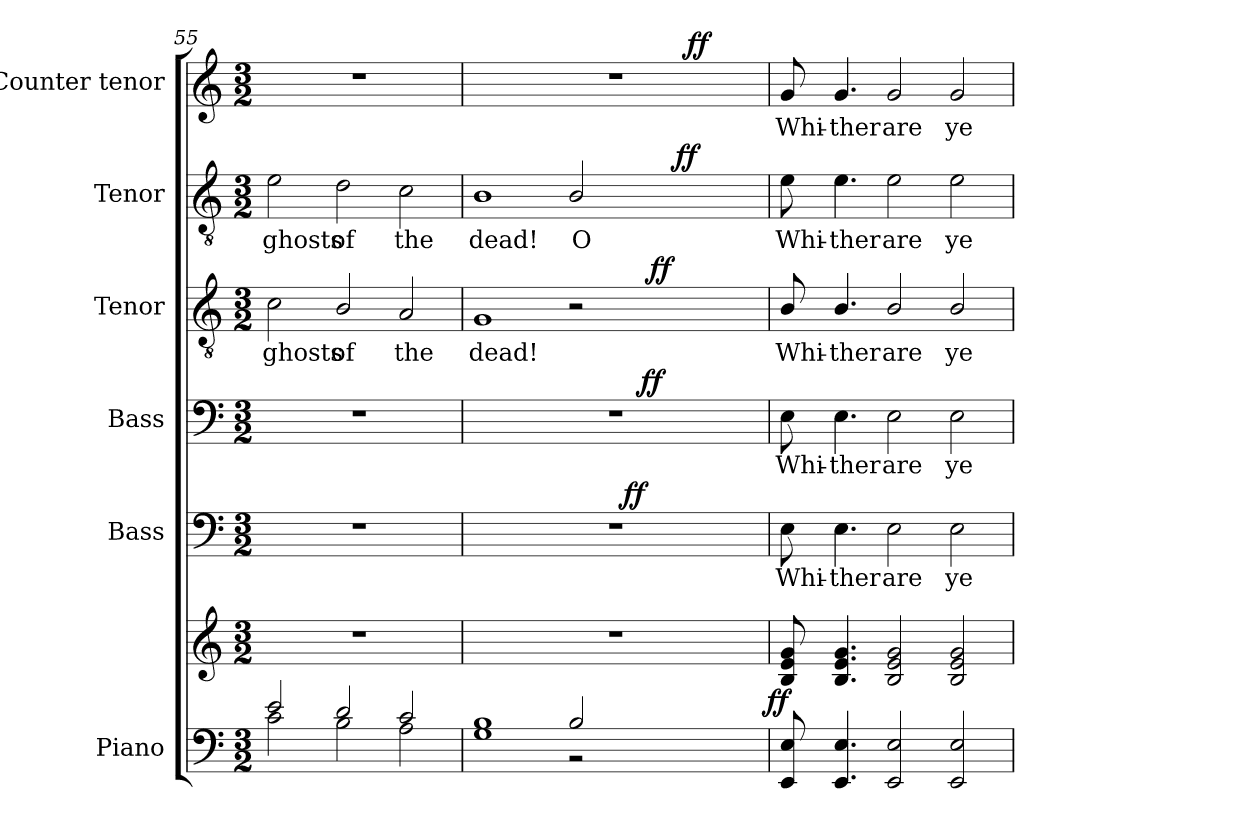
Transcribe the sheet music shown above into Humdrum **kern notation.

**kern	**kern	**dynam	**kern	**text	**dynam	**kern	**text	**dynam	**kern	**text	**dynam	**kern	**text	**dynam	**kern	**text	**dynam
*part6	*part6	*part6	*part5	*part5	*part5	*part4	*part4	*part4	*part3	*part3	*part3	*part2	*part2	*part2	*part1	*part1	*part1
*staff7	*staff6	*staff6/7	*staff5	*staff5	*staff5	*staff4	*staff4	*staff4	*staff3	*staff3	*staff3	*staff2	*staff2	*staff2	*staff1	*staff1	*staff1
*I"Piano	*	*	*I"Bass	*	*	*I"Bass	*	*	*I"Tenor	*	*	*I"Tenor	*	*	*I"Counter tenor	*	*
*I'Pno.	*	*	*I'B.	*	*	*I'B.	*	*	*I'T.	*	*	*I'T.	*	*	*	*	*
*clefF4	*clefG2	*	*clefF4	*	*	*clefF4	*	*	*clefGv2	*	*	*clefGv2	*	*	*clefG2	*	*
*	*	*	*	*	*	*	*	*	*ITrd7c12	*	*	*ITrd7c12	*	*	*	*	*
*k[]	*k[]	*	*k[]	*	*	*k[]	*	*	*k[]	*	*	*k[]	*	*	*k[]	*	*
*C:	*C:	*	*C:	*	*	*C:	*	*	*C:	*	*	*C:	*	*	*C:	*	*
*M3/2	*M3/2	*	*M3/2	*	*	*M3/2	*	*	*M3/2	*	*	*M3/2	*	*	*M3/2	*	*
=55	=55	=55	=55	=55	=55	=55	=55	=55	=55	=55	=55	=55	=55	=55	=55	=55	=55
*^	*	*	*	*	*	*	*	*	*	*	*	*	*	*	*	*	*
!	!	!LO:N:vis=1	!	!LO:N:vis=1	!	!	!LO:N:vis=1	!	!	!	!	!	!	!	!	!	!	!
!	!	!	!	!	!	!	!	!	!	!	!LO:LY:b:color=#000000	!	!	!	!	!	!	!
!	!	!	!	!	!	!	!	!	!	!	!	!	!	!LO:LY:b:color=#000000	!	!LO:N:vis=1	!	!
2ei/	2ci\	1.r	.	1.r	.	.	1.r	.	.	2Ci\	ghosts	.	2Ei\	ghosts	.	1.r	.	.
!	!	!	!	!	!	!	!	!	!	!	!LO:LY:b:color=#000000	!	!	!	!	!	!	!
!	!	!	!	!	!	!	!	!	!	!	!	!	!	!LO:LY:b:color=#000000	!	!	!	!
2di/	2Bi\	.	.	.	.	.	.	.	.	2BBi/	of	.	2Di\	of	.	.	.	.
!	!	!	!	!	!	!	!	!	!	!	!LO:LY:b:color=#000000	!	!	!	!	!	!	!
!	!	!	!	!	!	!	!	!	!	!	!	!	!	!LO:LY:b:color=#000000	!	!	!	!
2ci/	2Ai\	.	.	.	.	.	.	.	.	2AAi/	the	.	2Ci\	the	.	.	.	.
=56	=56	=56	=56	=56	=56	=56	=56	=56	=56	=56	=56	=56	=56	=56	=56	=56	=56	=56
!	!	!LO:N:vis=1	!	!LO:N:vis=1	!	!	!LO:N:vis=1	!	!	!	!	!	!	!	!	!	!	!
!	!	!	!	!	!	!	!	!	!	!	!LO:LY:b:color=#000000	!	!	!	!	!	!	!
!	!	!	!	!	!	!	!	!	!	!	!	!	!	!LO:LY:b:color=#000000	!	!LO:N:vis=1	!	!
*	*	*^	*	*^	*	*	*^	*	*	*^	*	*	*^	*	*	*^	*	*
1Bi	1Gi	1.r	1ryy	.	1.r	1ryy	.	.	1.r	1ryy	.	.	1GGi	1ryy	dead!	.	1BBi	1ryy	dead!	.	1.r	1ryy	.	.
!	!	!	!	!	!	!	!	!	!	!	!	!	!	!	!	!	!	!	!LO:LY:b:color=#000000	!	!	!	!	!
2Bi/	2r	.	4ryy	.	.	8ryy	.	.	.	8ryy	.	.	2r	8...ryy	.	.	2BBi/	4ryy	O	.	.	4ryy	.	.
.	.	.	.	.	.	32ryy	.	.	.	16ryy	.	.	.	.	.	.	.	.	.	.	.	.	.	.
.	.	.	.	.	.	64ryy	.	.	.	.	.	.	.	.	.	.	.	.	.	.	.	.	.	.
.	.	.	.	.	.	128ryy	.	.	.	.	.	.	.	.	.	.	.	.	.	.	.	.	.	.
.	.	.	.	.	.	256ryy	.	.	.	.	.	.	.	.	.	.	.	.	.	.	.	.	.	.
.	.	.	.	.	.	1024ryy	.	.	.	.	.	.	.	.	.	.	.	.	.	.	.	.	.	.
.	.	.	.	.	.	4ryy	.	ff	.	.	.	.	.	.	.	.	.	.	.	.	.	.	.	.
.	.	.	.	.	.	.	.	.	.	64ryy	.	.	.	.	.	.	.	.	.	.	.	.	.	.
.	.	.	.	.	.	.	.	.	.	128ryy	.	.	.	.	.	.	.	.	.	.	.	.	.	.
.	.	.	.	.	.	.	.	.	.	512.ryy	.	.	.	.	.	.	.	.	.	.	.	.	.	.
.	.	.	.	.	.	.	.	.	.	4ryy	.	ff	.	.	.	.	.	.	.	.	.	.	.	.
.	.	.	.	.	.	.	.	.	.	.	.	.	.	4ryy	.	ff	.	.	.	.	.	.	.	.
.	.	.	8ryy	.	.	.	.	.	.	.	.	.	.	.	.	.	.	32ryy	.	.	.	16ryy	.	.
.	.	.	.	.	.	.	.	.	.	.	.	.	.	.	.	.	.	128.ryy	.	.	.	.	.	.
.	.	.	.	.	.	.	.	.	.	.	.	.	.	.	.	.	.	8ryy	.	ff	.	.	.	.
.	.	.	.	.	.	.	.	.	.	.	.	.	.	.	.	.	.	.	.	.	.	512.ryy	.	.
.	.	.	.	.	.	.	.	.	.	.	.	.	.	.	.	.	.	.	.	.	.	8ryy	.	ff
.	.	.	16ryy	.	.	.	.	.	.	.	.	.	.	.	.	.	.	.	.	.	.	.	.	.
.	.	.	.	.	.	.	.	.	.	.	.	.	.	.	.	.	.	16ryy	.	.	.	.	.	.
.	.	.	.	.	.	16ryy	.	.	.	.	.	.	.	.	.	.	.	.	.	.	.	.	.	.
.	.	.	32ryy	.	.	.	.	.	.	.	.	.	.	.	.	.	.	.	.	.	.	.	.	.
.	.	.	.	.	.	.	.	.	.	.	.	.	.	.	.	.	.	.	.	.	.	32ryy	.	.
.	.	.	.	.	.	.	.	.	.	32ryy	.	.	.	.	.	.	.	.	.	.	.	.	.	.
.	.	.	64ryy	.	.	.	.	.	.	.	.	.	.	.	.	.	.	.	.	.	.	.	.	.
.	.	.	.	.	.	.	.	.	.	.	.	.	.	.	.	.	.	.	.	.	.	64ryy	.	.
.	.	.	.	.	.	.	.	.	.	.	.	.	.	.	.	.	.	64ryy	.	.	.	.	.	.
.	.	.	128...ryy	.	.	.	.	.	.	.	.	.	.	64ryy	.	.	.	.	.	.	.	.	.	.
.	.	.	.	.	.	.	.	.	.	.	.	.	.	.	.	.	.	.	.	.	.	128ryy	.	.
.	.	.	.	.	.	.	.	.	.	256ryy	.	.	.	.	.	.	.	.	.	.	.	256ryy	.	.
.	.	.	.	.	.	.	.	.	.	.	.	.	.	.	.	.	.	256ryy	.	.	.	.	.	.
.	.	.	.	.	.	512.ryy	.	.	.	.	.	.	.	.	.	.	.	.	.	.	.	.	.	.
.	.	.	1024ryy	ff	.	.	.	.	.	1024ryy	.	.	.	.	.	.	.	.	.	.	.	1024ryy	.	.
*v	*v	*	*	*	*v	*v	*	*	*v	*v	*	*	*v	*v	*	*	*v	*v	*	*	*v	*v	*	*
*	*v	*v	*	*	*	*	*	*	*	*	*	*	*	*	*	*	*	*
=57	=57	=57	=57	=57	=57	=57	=57	=57	=57	=57	=57	=57	=57	=57	=57	=57	=57
*^	*^	*	*^	*	*	*^	*	*	*^	*	*	*^	*	*	*^	*	*
!	!	!	!	!	!	!	!LO:LY:b:color=#000000	!	!	!	!	!	!	!	!	!	!	!	!	!	!	!	!	!
*v	*v	*	*	*	*v	*v	*	*	*v	*v	*	*	*v	*v	*	*	*v	*v	*	*	*v	*v	*	*
*	*v	*v	*	*	*	*	*	*	*	*	*	*	*	*	*	*	*	*
*^	*^	*	*^	*	*	*^	*	*	*^	*	*	*^	*	*	*^	*	*
!	!	!	!	!	!	!	!	!	!	!	!LO:LY:b:color=#000000	!	!	!	!	!	!	!	!	!	!	!	!	!
*v	*v	*	*	*	*v	*v	*	*	*v	*v	*	*	*v	*v	*	*	*v	*v	*	*	*v	*v	*	*
*	*v	*v	*	*	*	*	*	*	*	*	*	*	*	*	*	*	*	*
*^	*^	*	*^	*	*	*^	*	*	*^	*	*	*^	*	*	*^	*	*
!	!	!	!	!	!	!	!	!	!	!	!	!	!	!	!LO:LY:b:color=#000000	!	!	!	!	!	!	!	!	!
*v	*v	*	*	*	*v	*v	*	*	*v	*v	*	*	*v	*v	*	*	*v	*v	*	*	*v	*v	*	*
*	*v	*v	*	*	*	*	*	*	*	*	*	*	*	*	*	*	*	*
*^	*^	*	*^	*	*	*^	*	*	*^	*	*	*^	*	*	*^	*	*
!	!	!	!	!	!	!	!	!	!	!	!	!	!	!	!	!	!	!	!LO:LY:b:color=#000000	!	!	!	!	!
*v	*v	*	*	*	*v	*v	*	*	*v	*v	*	*	*v	*v	*	*	*v	*v	*	*	*v	*v	*	*
*	*v	*v	*	*	*	*	*	*	*	*	*	*	*	*	*	*	*	*
*^	*^	*	*^	*	*	*^	*	*	*^	*	*	*^	*	*	*^	*	*
!	!	!	!	!	!	!	!	!	!	!	!	!	!	!	!	!	!	!	!	!	!	!	!LO:LY:b:color=#000000	!
*v	*v	*	*	*	*v	*v	*	*	*v	*v	*	*	*v	*v	*	*	*v	*v	*	*	*v	*v	*	*
*	*v	*v	*	*	*	*	*	*	*	*	*	*	*	*	*	*	*	*
8EEi/ 8Ei	8Bi/ 8ei 8gi	.	8Ei\	Whi-	.	8Ei\	Whi-	.	8BBi/	Whi-	.	8Ei\	Whi-	.	8gi/	Whi-	.
!	!	!	!	!LO:LY:b:color=#000000	!	!	!	!	!	!	!	!	!	!	!	!	!
!	!	!	!	!	!	!	!LO:LY:b:color=#000000	!	!	!	!	!	!	!	!	!	!
!	!	!	!	!	!	!	!	!	!	!LO:LY:b:color=#000000	!	!	!	!	!	!	!
!	!	!	!	!	!	!	!	!	!	!	!	!	!LO:LY:b:color=#000000	!	!	!	!
!	!	!	!	!	!	!	!	!	!	!	!	!	!	!	!	!LO:LY:b:color=#000000	!
4.EEi/ 4.Ei	4.Bi/ 4.ei 4.gi	.	4.Ei\	-ther	.	4.Ei\	-ther	.	4.BBi/	-ther	.	4.Ei\	-ther	.	4.gi/	-ther	.
!	!	!	!	!LO:LY:b:color=#000000	!	!	!	!	!	!	!	!	!	!	!	!	!
!	!	!	!	!	!	!	!LO:LY:b:color=#000000	!	!	!	!	!	!	!	!	!	!
!	!	!	!	!	!	!	!	!	!	!LO:LY:b:color=#000000	!	!	!	!	!	!	!
!	!	!	!	!	!	!	!	!	!	!	!	!	!LO:LY:b:color=#000000	!	!	!	!
!	!	!	!	!	!	!	!	!	!	!	!	!	!	!	!	!LO:LY:b:color=#000000	!
2EEi/ 2Ei	2Bi/ 2ei 2gi	.	2Ei\	are	.	2Ei\	are	.	2BBi/	are	.	2Ei\	are	.	2gi/	are	.
!	!	!	!	!LO:LY:b:color=#000000	!	!	!	!	!	!	!	!	!	!	!	!	!
!	!	!	!	!	!	!	!LO:LY:b:color=#000000	!	!	!	!	!	!	!	!	!	!
!	!	!	!	!	!	!	!	!	!	!LO:LY:b:color=#000000	!	!	!	!	!	!	!
!	!	!	!	!	!	!	!	!	!	!	!	!	!LO:LY:b:color=#000000	!	!	!	!
!	!	!	!	!	!	!	!	!	!	!	!	!	!	!	!	!LO:LY:b:color=#000000	!
2EEi/ 2Ei	2Bi/ 2ei 2gi	.	2Ei\	ye	.	2Ei\	ye	.	2BBi/	ye	.	2Ei\	ye	.	2gi/	ye	.
=	=	=	=	=	=	=	=	=	=	=	=	=	=	=	=	=	=
*-	*-	*-	*-	*-	*-	*-	*-	*-	*-	*-	*-	*-	*-	*-	*-	*-	*-
